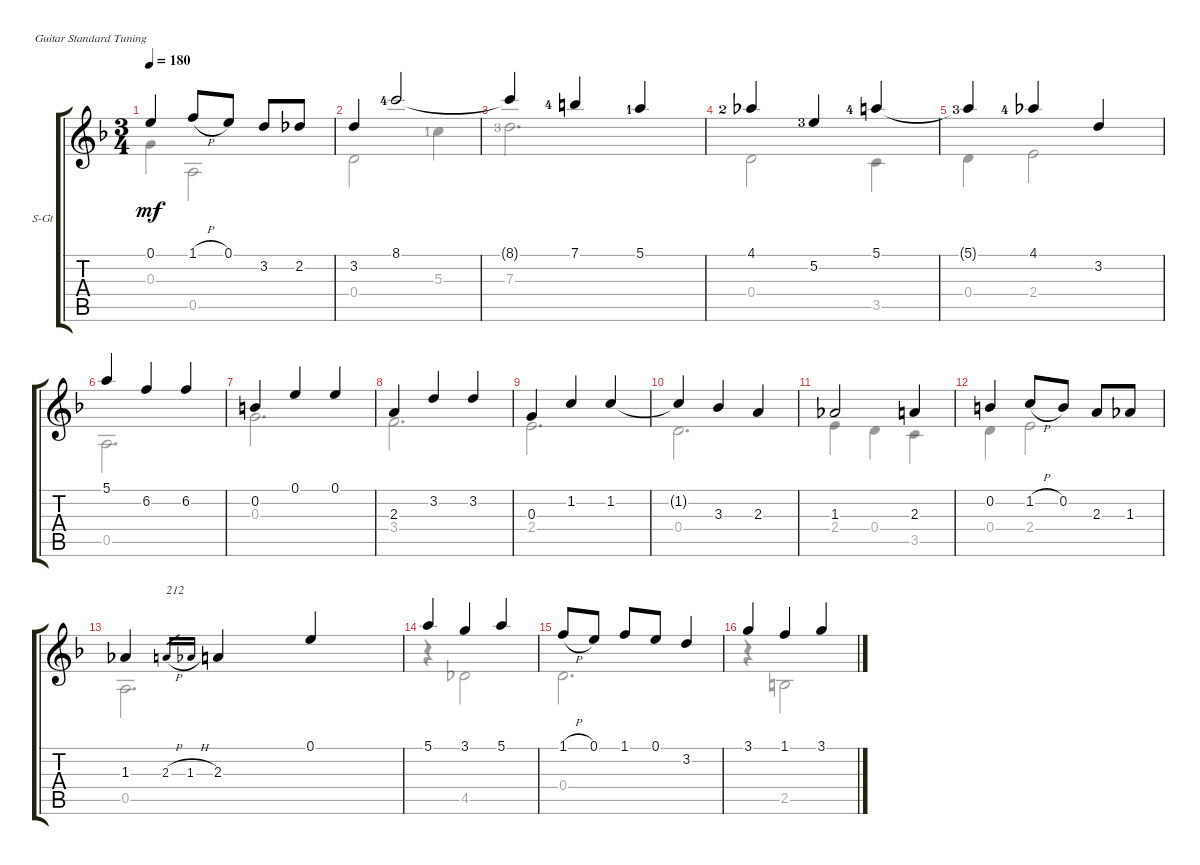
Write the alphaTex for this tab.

\defaultSystemsLayout 4
\bracketExtendMode groupsimilarinstruments
\firstSystemTrackNameOrientation horizontal
\otherSystemsTrackNameOrientation horizontal
\track ("Steel Guitar" "S-Gt") {instrument acousticguitarsteel}
\staff {score tabs}
\tuning (E4 B3 G3 D3 A2 E2)
\voice
\ts (3 4)
\tempo 180
\clef g2
\ks dminor
0.1.4{dy mf} 1.1{h}.8 0.1.8 3.2.8 2.2.8 |
3.2.4 8.1{lf 5}.2 |
8.1{t}.4 7.1{lf 5}.4 5.1{lf 2}.4 |
4.1{lf 3}.4 5.2{lf 4}.4 5.1{lf 5}.4 |
5.1{t lf 4}.4 4.1{lf 5}.4 3.2.4 |
5.1.4 6.2.4 6.2.4 |
0.2.4 0.1.4 0.1.4 |
2.3.4 3.2.4 3.2.4 |
0.3.4 1.2.4 1.2.4 |
1.2{t}.4 3.3.4 2.3.4 |
1.3.2 2.3.4 |
0.2.4 1.2{h}.8 0.2.8 2.3.8 1.3.8 |
1.3.4 2.3{h}.16{txt "212" gr} 1.3{h}.16{gr} 2.3.4 0.1.4 |
5.1.4 3.1.4 5.1.4 |
1.1{h}.8 0.1.8 1.1.8 0.1.8 3.2.4 |
3.1.4 1.1.4 3.1.4
\voice
\clef g2
\ottava regular
\simile none
\ks dminor
0.3.4{dy mf} 0.5.2 |
0.4.2 5.3{lf 2}.4 |
7.3{lf 4}.2{d} |
0.4.2 3.5.4 |
0.4.4 2.4.2 |
0.5.2{d} |
0.3.2{d} |
3.4.2{d} |
2.4.2{d} |
0.4.2{d} |
2.4.4 0.4.4 3.5.4 |
0.4.4 2.4.2 |
0.5.2{d} |
r.4 4.5.2 |
0.4.2{d} |
r.4 2.5.2
